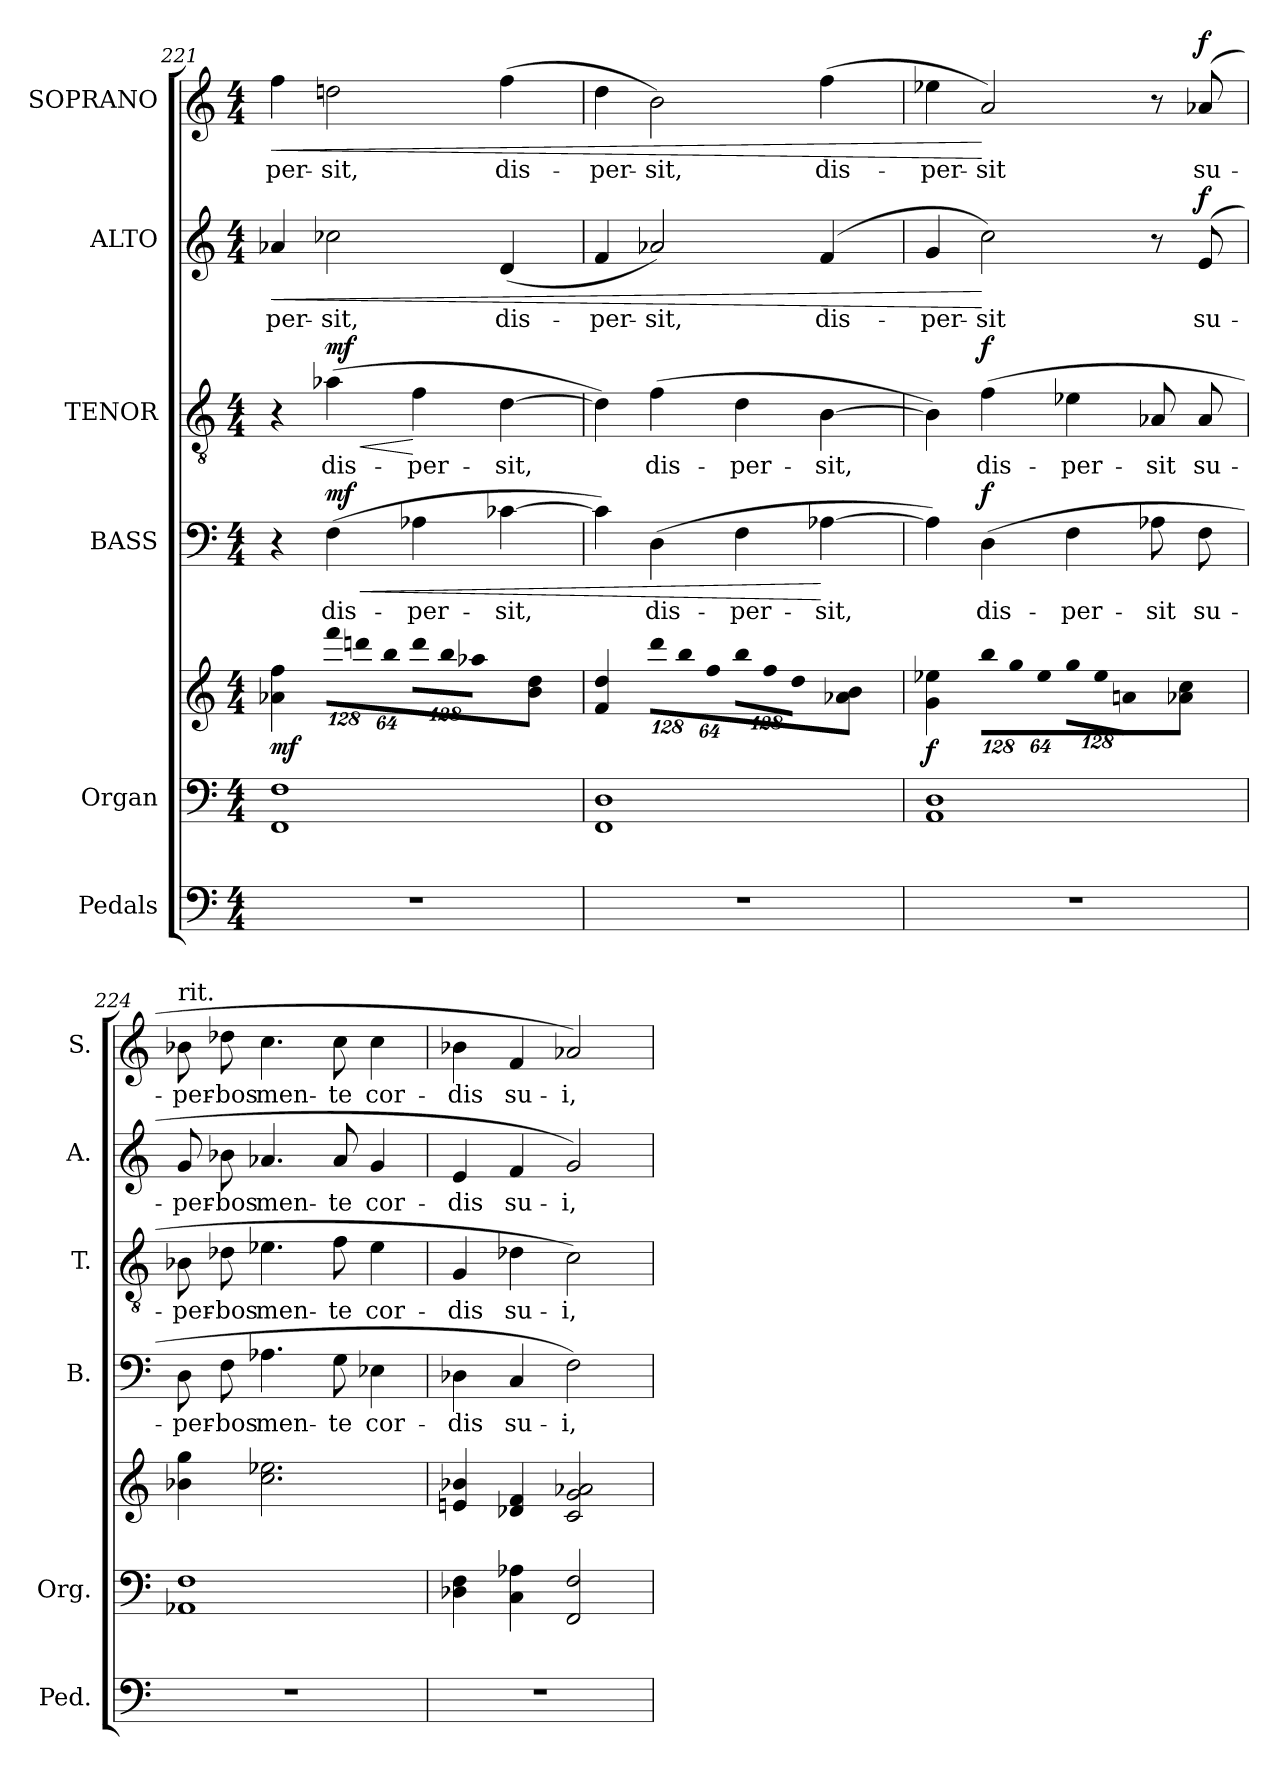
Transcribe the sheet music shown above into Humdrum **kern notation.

**kern	**kern	**kern	**dynam	**kern	**text	**dynam	**kern	**text	**dynam	**kern	**text	**dynam	**kern	**text	**dynam
*part6	*part5	*part5	*part5	*part4	*part4	*part4	*part3	*part3	*part3	*part2	*part2	*part2	*part1	*part1	*part1
*staff7	*staff6	*staff5	*staff5/6	*staff4	*staff4	*staff4	*staff3	*staff3	*staff3	*staff2	*staff2	*staff2	*staff1	*staff1	*staff1
*I"Pedals	*I"Organ	*	*	*I"BASS	*	*	*I"TENOR	*	*	*I"ALTO	*	*	*I"SOPRANO	*	*
*I'Ped.	*I'Org.	*	*	*I'B.	*	*	*I'T.	*	*	*I'A.	*	*	*I'S.	*	*
*clefF4	*clefF4	*clefG2	*	*clefF4	*	*	*clefGv2	*	*	*clefG2	*	*	*clefG2	*	*
*	*	*	*	*	*	*	*ITrd7c12	*	*	*	*	*	*	*	*
*k[]	*k[]	*k[]	*	*k[]	*	*	*k[]	*	*	*k[]	*	*	*k[]	*	*
*C:	*C:	*C:	*	*C:	*	*	*C:	*	*	*C:	*	*	*C:	*	*
*M4/4	*M4/4	*M4/4	*	*M4/4	*	*	*M4/4	*	*	*M4/4	*	*	*M4/4	*	*
=221	=221	=221	=221	=221	=221	=221	=221	=221	=221	=221	=221	=221	=221	=221	=221
!	!	!	!	!	!	!	!	!	!	!	!LO:LY:b:color=#000000	!LO:HP:b	!	!	!
!	!	!	!	!	!	!	!	!	!	!	!	!	!	!LO:LY:b:color=#000000	!LO:HP:b
1r	1FFi 1Fi	4a-Xi\ 4ffi	mf	4r	.	.	4r	.	.	4a-Xi/	-per-	<	4ffi\	-per-	<
*	*	*Xbrackettup	*	*	*	*	*	*	*	*	*	*	*	*	*
!	!	!LO:N:vis=8	!	!	!	!	!	!	!	!	!	!	!	!	!
!	!	!	!	!	!LO:LY:b:color=#000000	!LO:HP:b	!	!	!	!	!	!	!	!	!
!	!	!	!	!	!	!	!	!LO:LY:b:color=#000000	!LO:HP:b	!	!	!	!	!	!
!	!	!	!	!	!	!	!	!	!	!	!LO:LY:b:color=#000000	!	!	!	!
!	!	!	!	!	!	!	!	!	!	!	!	!	!	!LO:LY:b:color=#000000	!
.	.	1024%85fffi\L	.	(4Fi\	dis-	< mf	(4A-Xi\	dis-	< mf	2cc-Xi\	-sit,	.	2ddni\	-sit,	.
!	!	!LO:N:vis=8	!	!	!	!	!	!	!	!	!	!	!	!	!
.	.	1024%85dddni\	.	.	.	.	.	.	.	.	.	.	.	.	.
!	!	!LO:N:vis=8	!	!	!	!	!	!	!	!	!	!	!	!	!
.	.	512%43bbi\J	.	.	.	.	.	.	.	.	.	.	.	.	.
!	!	!LO:N:vis=8	!	!	!	!	!	!	!	!	!	!	!	!	!
!	!	!	!	!	!LO:LY:b:color=#000000	!	!	!	!	!	!	!	!	!	!
!	!	!	!	!	!	!	!	!LO:LY:b:color=#000000	!	!	!	!	!	!	!
.	.	1024%85dddi\L	.	4A-Xi\	-per-	.	4Fi\	-per-	[	.	.	.	.	.	.
!	!	!LO:N:vis=8	!	!	!	!	!	!	!	!	!	!	!	!	!
.	.	1024%85bbi\	.	.	.	.	.	.	.	.	.	.	.	.	.
!	!	!LO:N:vis=8	!	!	!	!	!	!	!	!	!	!	!	!	!
.	.	512%43aa-Xi\J	.	.	.	.	.	.	.	.	.	.	.	.	.
!	!	!	!	!	!LO:LY:b:color=#000000	!	!	!	!	!	!	!	!	!	!
!	!	!	!	!	!	!	!	!LO:LY:b:color=#000000	!	!	!	!	!	!	!
!	!	!	!	!	!	!	!	!	!	!	!LO:LY:b:color=#000000	!	!	!	!
!	!	!	!	!	!	!	!	!	!	!	!	!	!	!LO:LY:b:color=#000000	!
.	.	4bi\ 4ddi	.	[>4c-Xi\	-sit,	.	[>4Di\	-sit,	.	(4di/	dis-	.	(4ffi\	dis-	.
=222	=222	=222	=222	=222	=222	=222	=222	=222	=222	=222	=222	=222	=222	=222	=222
!	!	!	!	!	!	!	!	!	!	!	!LO:LY:b:color=#000000	!	!	!	!
!	!	!	!	!	!	!	!	!	!	!	!	!	!	!LO:LY:b:color=#000000	!
1r	1FFi 1Di	4fi/ 4ddi	.	4c-i\])	.	.	4Di\])	.	.	4fi/	-per-	.	4ddi\	-per-	.
!	!	!LO:N:vis=8	!	!	!	!	!	!	!	!	!	!	!	!	!
!	!	!	!	!	!LO:LY:b:color=#000000	!	!	!	!	!	!	!	!	!	!
!	!	!	!	!	!	!	!	!LO:LY:b:color=#000000	!	!	!	!	!	!	!
!	!	!	!	!	!	!	!	!	!	!	!LO:LY:b:color=#000000	!	!	!	!
!	!	!	!	!	!	!	!	!	!	!	!	!	!	!LO:LY:b:color=#000000	!
.	.	1024%85dddi\L	.	(4Di\	dis-	.	(4Fi\	dis-	.	2a-Xi/)	-sit,	.	2bi\)	-sit,	.
!	!	!LO:N:vis=8	!	!	!	!	!	!	!	!	!	!	!	!	!
.	.	1024%85bbi\	.	.	.	.	.	.	.	.	.	.	.	.	.
!	!	!LO:N:vis=8	!	!	!	!	!	!	!	!	!	!	!	!	!
.	.	512%43ffi\J	.	.	.	.	.	.	.	.	.	.	.	.	.
!	!	!LO:N:vis=8	!	!	!	!	!	!	!	!	!	!	!	!	!
!	!	!	!	!	!LO:LY:b:color=#000000	!	!	!	!	!	!	!	!	!	!
!	!	!	!	!	!	!	!	!LO:LY:b:color=#000000	!	!	!	!	!	!	!
.	.	1024%85bbi\L	.	4Fi\	-per-	.	4Di\	-per-	.	.	.	.	.	.	.
!	!	!LO:N:vis=8	!	!	!	!	!	!	!	!	!	!	!	!	!
.	.	1024%85ffi\	.	.	.	.	.	.	.	.	.	.	.	.	.
!	!	!LO:N:vis=8	!	!	!	!	!	!	!	!	!	!	!	!	!
.	.	512%43ddi\J	.	.	.	.	.	.	.	.	.	.	.	.	.
!	!	!	!	!	!LO:LY:b:color=#000000	!	!	!	!	!	!	!	!	!	!
!	!	!	!	!	!	!	!	!LO:LY:b:color=#000000	!	!	!	!	!	!	!
!	!	!	!	!	!	!	!	!	!	!	!LO:LY:b:color=#000000	!	!	!	!
!	!	!	!	!	!	!	!	!	!	!	!	!	!	!LO:LY:b:color=#000000	!
.	.	4a-Xi/ 4bi	.	[>4A-Xi\	-sit,	[	[>4BBi\	-sit,	.	(4fi/	dis-	.	(4ffi\	dis-	.
!!LO:LB:g=z
=223	=223	=223	=223	=223	=223	=223	=223	=223	=223	=223	=223	=223	=223	=223	=223
!	!	!	!	!	!	!	!	!	!	!	!LO:LY:b:color=#000000	!	!	!	!
!	!	!	!	!	!	!	!	!	!	!	!	!	!	!LO:LY:b:color=#000000	!
1r	1AAi 1Di	4gi\ 4ee-Xi	f	4A-i\])	.	.	4BBi\])	.	.	4gi/	-per-	.	4ee-Xi\	-per-	.
!	!	!LO:N:vis=8	!	!	!	!	!	!	!	!	!	!	!	!	!
!	!	!	!	!	!LO:LY:b:color=#000000	!	!	!	!	!	!	!	!	!	!
!	!	!	!	!	!	!	!	!LO:LY:b:color=#000000	!	!	!	!	!	!	!
!	!	!	!	!	!	!	!	!	!	!	!LO:LY:b:color=#000000	!	!	!	!
!	!	!	!	!	!	!	!	!	!	!	!	!	!	!LO:LY:b:color=#000000	!
.	.	1024%85bbi\L	.	(4Di\	dis-	f	(4Fi\	dis-	f	2cci\)	-sit	[	2ai/)	-sit	[
!	!	!LO:N:vis=8	!	!	!	!	!	!	!	!	!	!	!	!	!
.	.	1024%85ggi\	.	.	.	.	.	.	.	.	.	.	.	.	.
!	!	!LO:N:vis=8	!	!	!	!	!	!	!	!	!	!	!	!	!
.	.	512%43ee-i\J	.	.	.	.	.	.	.	.	.	.	.	.	.
!	!	!LO:N:vis=8	!	!	!	!	!	!	!	!	!	!	!	!	!
!	!	!	!	!	!LO:LY:b:color=#000000	!	!	!	!	!	!	!	!	!	!
!	!	!	!	!	!	!	!	!LO:LY:b:color=#000000	!	!	!	!	!	!	!
.	.	1024%85ggi\L	.	4Fi\	-per-	.	4E-Xi\	-per-	.	.	.	.	.	.	.
!	!	!LO:N:vis=8	!	!	!	!	!	!	!	!	!	!	!	!	!
.	.	1024%85ee-i\	.	.	.	.	.	.	.	.	.	.	.	.	.
!	!	!LO:N:vis=8	!	!	!	!	!	!	!	!	!	!	!	!	!
.	.	512%43ani\J	.	.	.	.	.	.	.	.	.	.	.	.	.
!	!	!	!	!	!LO:LY:b:color=#000000	!	!	!	!	!	!	!	!	!	!
!	!	!	!	!	!	!	!	!LO:LY:b:color=#000000	!	!	!	!	!	!	!
.	.	4a-Xi\ 4cci	.	8A-Xi\	-sit	.	8AA-Xi/	-sit	.	8r	.	.	8r	.	.
!	!	!	!	!	!LO:LY:b:color=#000000	!	!	!	!	!	!	!	!	!	!
!	!	!	!	!	!	!	!	!LO:LY:b:color=#000000	!	!	!	!	!	!	!
!	!	!	!	!	!	!	!	!	!	!	!LO:LY:b:color=#000000	!	!	!	!
!	!	!	!	!	!	!	!	!	!	!	!	!	!	!LO:LY:b:color=#000000	!
.	.	.	.	8Fi\	su-	.	8AA-i/	su-	.	(8ei/	su-	f	(8a-Xi/	su-	f
=224	=224	=224	=224	=224	=224	=224	=224	=224	=224	=224	=224	=224	=224	=224	=224
!	!	!	!	!	!LO:LY:b:color=#000000	!	!	!	!	!	!	!	!	!	!
!	!	!	!	!	!	!	!	!LO:LY:b:color=#000000	!	!	!	!	!	!	!
!	!	!	!	!	!	!	!	!	!	!	!LO:LY:b:color=#000000	!	!	!	!
!	!	!	!	!	!	!	!	!	!	!	!	!	!LO:TX:t=rit.	!	!
!	!	!	!	!	!	!	!	!	!	!	!	!	!	!LO:LY:b:color=#000000	!
1r	1AA-Xi 1Fi	4b-Xi\ 4ggi	.	8Di\	-per-	.	8BB-Xi\	-per-	.	8gi/	-per-	.	8b-Xi\	-per-	.
!	!	!	!	!	!LO:LY:b:color=#000000	!	!	!	!	!	!	!	!	!	!
!	!	!	!	!	!	!	!	!LO:LY:b:color=#000000	!	!	!	!	!	!	!
!	!	!	!	!	!	!	!	!	!	!	!LO:LY:b:color=#000000	!	!	!	!
!	!	!	!	!	!	!	!	!	!	!	!	!	!	!LO:LY:b:color=#000000	!
.	.	.	.	8Fi\	-bos	.	8D-Xi\	-bos	.	8b-Xi\	-bos	.	8dd-Xi\	-bos	.
!	!	!	!	!	!LO:LY:b:color=#000000	!	!	!	!	!	!	!	!	!	!
!	!	!	!	!	!	!	!	!LO:LY:b:color=#000000	!	!	!	!	!	!	!
!	!	!	!	!	!	!	!	!	!	!	!LO:LY:b:color=#000000	!	!	!	!
!	!	!	!	!	!	!	!	!	!	!	!	!	!	!LO:LY:b:color=#000000	!
.	.	2.cci\ 2.ee-Xi	.	4.A-Xi\	men-	.	4.E-Xi\	men-	.	4.a-Xi/	men-	.	4.cci\	men-	.
!	!	!	!	!	!LO:LY:b:color=#000000	!	!	!	!	!	!	!	!	!	!
!	!	!	!	!	!	!	!	!LO:LY:b:color=#000000	!	!	!	!	!	!	!
!	!	!	!	!	!	!	!	!	!	!	!LO:LY:b:color=#000000	!	!	!	!
!	!	!	!	!	!	!	!	!	!	!	!	!	!	!LO:LY:b:color=#000000	!
.	.	.	.	8Gi\	-te	.	8Fi\	-te	.	8a-i/	-te	.	8cci\	-te	.
!	!	!	!	!	!LO:LY:b:color=#000000	!	!	!	!	!	!	!	!	!	!
!	!	!	!	!	!	!	!	!LO:LY:b:color=#000000	!	!	!	!	!	!	!
!	!	!	!	!	!	!	!	!	!	!	!LO:LY:b:color=#000000	!	!	!	!
!	!	!	!	!	!	!	!	!	!	!	!	!	!	!LO:LY:b:color=#000000	!
.	.	.	.	4E-Xi\	cor-	.	4E-i\	cor-	.	4gi/	cor-	.	4cci\	cor-	.
=225	=225	=225	=225	=225	=225	=225	=225	=225	=225	=225	=225	=225	=225	=225	=225
!	!	!	!	!	!LO:LY:b:color=#000000	!	!	!	!	!	!	!	!	!	!
!	!	!	!	!	!	!	!	!LO:LY:b:color=#000000	!	!	!	!	!	!	!
!	!	!	!	!	!	!	!	!	!	!	!LO:LY:b:color=#000000	!	!	!	!
!	!	!	!	!	!	!	!	!	!	!	!	!	!	!LO:LY:b:color=#000000	!
1r	4D-Xi\ 4Fi	4eni/ 4b-Xi	.	4D-Xi\	-dis	.	4GGi/	-dis	.	4ei/	-dis	.	4b-Xi\	-dis	.
!	!	!	!	!	!LO:LY:b:color=#000000	!	!	!	!	!	!	!	!	!	!
!	!	!	!	!	!	!	!	!LO:LY:b:color=#000000	!	!	!	!	!	!	!
!	!	!	!	!	!	!	!	!	!	!	!LO:LY:b:color=#000000	!	!	!	!
!	!	!	!	!	!	!	!	!	!	!	!	!	!	!LO:LY:b:color=#000000	!
.	4Ci\ 4A-Xi	4d-Xi/ 4fi	.	4Ci/	su-	.	4D-Xi\	su-	.	4fi/	su-	.	4fi/	su-	.
!	!	!	!	!	!LO:LY:b:color=#000000	!	!	!	!	!	!	!	!	!	!
!	!	!	!	!	!	!	!	!LO:LY:b:color=#000000	!	!	!	!	!	!	!
!	!	!	!	!	!	!	!	!	!	!	!LO:LY:b:color=#000000	!	!	!	!
!	!	!	!	!	!	!	!	!	!	!	!	!	!	!LO:LY:b:color=#000000	!
.	2FFi/ 2Fi	2ci/ 2gi 2a-Xi	.	2Fi\)	-i,	.	2Ci\)	-i,	.	2gi/)	-i,	.	2a-Xi/)	-i,	.
=	=	=	=	=	=	=	=	=	=	=	=	=	=	=	=
*-	*-	*-	*-	*-	*-	*-	*-	*-	*-	*-	*-	*-	*-	*-	*-
